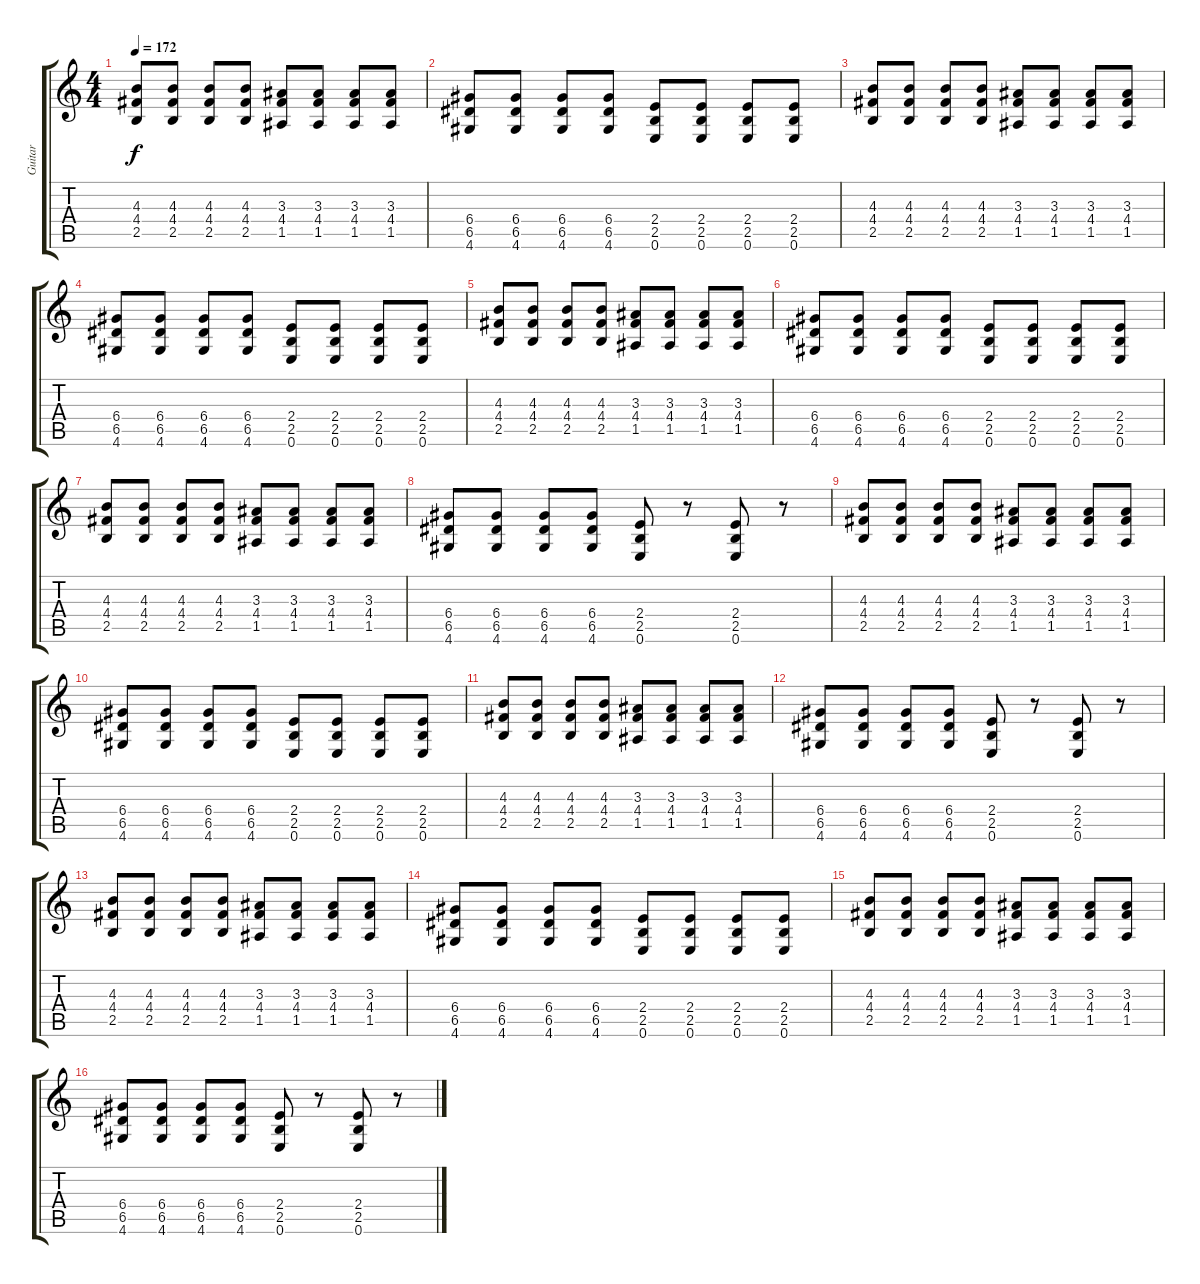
\track ("Guitar" "Guitar") {instrument overdrivenguitar}
\staff {score tabs}
\tuning (E4 B3 G3 D3 A2 E2) {hide}
\ts (4 4)
\tempo 172
\clef g2
\ks c
(4.3 4.4 2.5).8{dy f instrument overdrivenguitar} (4.3 4.4 2.5).8 (4.3 4.4 2.5).8 (4.3 4.4 2.5).8 (3.3 4.4 1.5).8 (3.3 4.4 1.5).8 (3.3 4.4 1.5).8 (3.3 4.4 1.5).8 |
(6.4 6.5 4.6).8 (6.4 6.5 4.6).8 (6.4 6.5 4.6).8 (6.4 6.5 4.6).8 (2.4 2.5 0.6).8 (2.4 2.5 0.6).8 (2.4 2.5 0.6).8 (2.4 2.5 0.6).8 |
(4.3 4.4 2.5).8 (4.3 4.4 2.5).8 (4.3 4.4 2.5).8 (4.3 4.4 2.5).8 (3.3 4.4 1.5).8 (3.3 4.4 1.5).8 (3.3 4.4 1.5).8 (3.3 4.4 1.5).8 |
(6.4 6.5 4.6).8 (6.4 6.5 4.6).8 (6.4 6.5 4.6).8 (6.4 6.5 4.6).8 (2.4 2.5 0.6).8 (2.4 2.5 0.6).8 (2.4 2.5 0.6).8 (2.4 2.5 0.6).8 |
(4.3 4.4 2.5).8 (4.3 4.4 2.5).8 (4.3 4.4 2.5).8 (4.3 4.4 2.5).8 (3.3 4.4 1.5).8 (3.3 4.4 1.5).8 (3.3 4.4 1.5).8 (3.3 4.4 1.5).8 |
(6.4 6.5 4.6).8 (6.4 6.5 4.6).8 (6.4 6.5 4.6).8 (6.4 6.5 4.6).8 (2.4 2.5 0.6).8 (2.4 2.5 0.6).8 (2.4 2.5 0.6).8 (2.4 2.5 0.6).8 |
(4.3 4.4 2.5).8 (4.3 4.4 2.5).8 (4.3 4.4 2.5).8 (4.3 4.4 2.5).8 (3.3 4.4 1.5).8 (3.3 4.4 1.5).8 (3.3 4.4 1.5).8 (3.3 4.4 1.5).8 |
(6.4 6.5 4.6).8 (6.4 6.5 4.6).8 (6.4 6.5 4.6).8 (6.4 6.5 4.6).8 (2.4 2.5 0.6).8 r.8 (2.4 2.5 0.6).8 r.8 |
(4.3 4.4 2.5).8 (4.3 4.4 2.5).8 (4.3 4.4 2.5).8 (4.3 4.4 2.5).8 (3.3 4.4 1.5).8 (3.3 4.4 1.5).8 (3.3 4.4 1.5).8 (3.3 4.4 1.5).8 |
(6.4 6.5 4.6).8 (6.4 6.5 4.6).8 (6.4 6.5 4.6).8 (6.4 6.5 4.6).8 (2.4 2.5 0.6).8 (2.4 2.5 0.6).8 (2.4 2.5 0.6).8 (2.4 2.5 0.6).8 |
(4.3 4.4 2.5).8 (4.3 4.4 2.5).8 (4.3 4.4 2.5).8 (4.3 4.4 2.5).8 (3.3 4.4 1.5).8 (3.3 4.4 1.5).8 (3.3 4.4 1.5).8 (3.3 4.4 1.5).8 |
(6.4 6.5 4.6).8 (6.4 6.5 4.6).8 (6.4 6.5 4.6).8 (6.4 6.5 4.6).8 (2.4 2.5 0.6).8 r.8 (2.4 2.5 0.6).8 r.8 |
(4.3 4.4 2.5).8 (4.3 4.4 2.5).8 (4.3 4.4 2.5).8 (4.3 4.4 2.5).8 (3.3 4.4 1.5).8 (3.3 4.4 1.5).8 (3.3 4.4 1.5).8 (3.3 4.4 1.5).8 |
(6.4 6.5 4.6).8 (6.4 6.5 4.6).8 (6.4 6.5 4.6).8 (6.4 6.5 4.6).8 (2.4 2.5 0.6).8 (2.4 2.5 0.6).8 (2.4 2.5 0.6).8 (2.4 2.5 0.6).8 |
(4.3 4.4 2.5).8 (4.3 4.4 2.5).8 (4.3 4.4 2.5).8 (4.3 4.4 2.5).8 (3.3 4.4 1.5).8 (3.3 4.4 1.5).8 (3.3 4.4 1.5).8 (3.3 4.4 1.5).8 |
(6.4 6.5 4.6).8 (6.4 6.5 4.6).8 (6.4 6.5 4.6).8 (6.4 6.5 4.6).8 (2.4 2.5 0.6).8 r.8 (2.4 2.5 0.6).8 r.8
